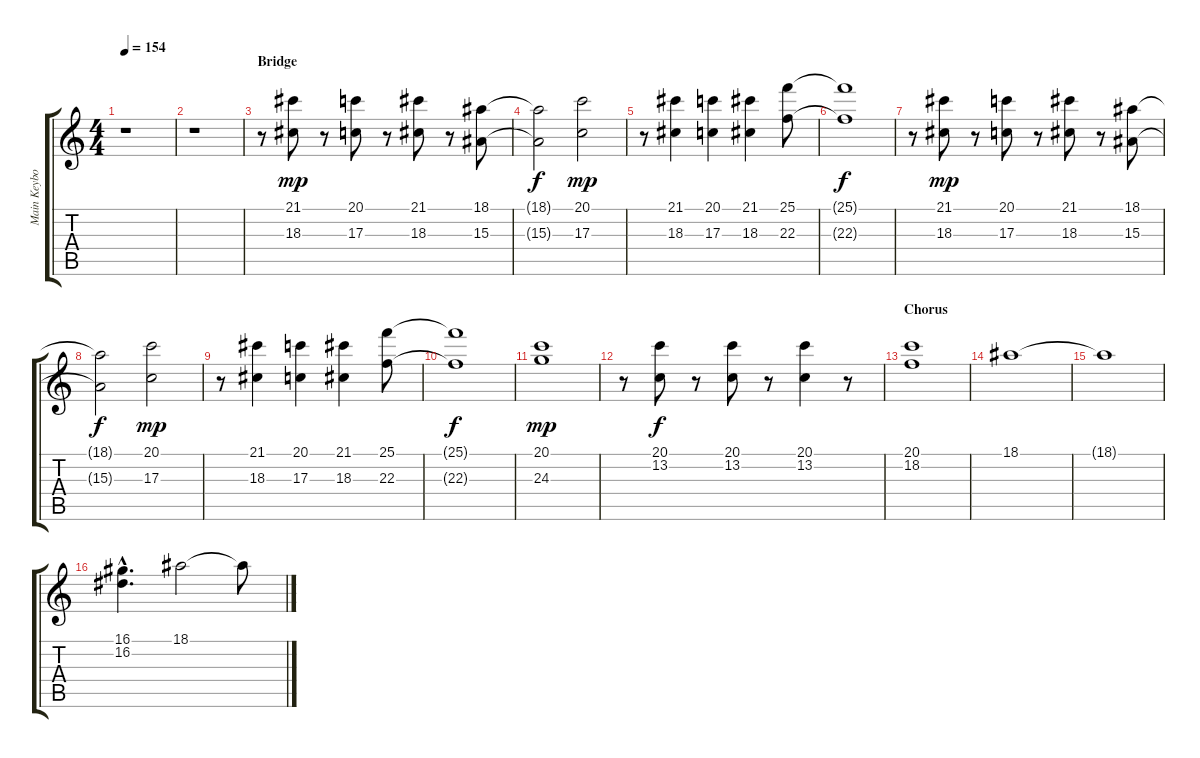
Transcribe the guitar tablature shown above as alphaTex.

\track ("Main Keyboards" "Main Keybo") {instrument stringensemble1}
\staff {score tabs}
\tuning (E4 B3 G3 D3 A2 E2) {hide}
\ts (4 4)
\tempo 154
\clef g2
\ks c
r.1{dy f} |
r.1 |
\section ("" "Bridge")
r.8 (21.1 18.3).8{dy mp} r.8 (20.1 17.3).8 r.8 (21.1 18.3).8 r.8 (18.1 15.3).8 |
(18.1{t} 15.3{t}).2{dy f} (20.1 17.3).2{dy mp} |
r.8 (21.1 18.3).4 (20.1 17.3).4 (21.1 18.3).4 (25.1 22.3).8 |
(25.1{t} 22.3{t}).1{dy f} |
r.8 (21.1 18.3).8{dy mp} r.8 (20.1 17.3).8 r.8 (21.1 18.3).8 r.8 (18.1 15.3).8 |
(18.1{t} 15.3{t}).2{dy f} (20.1 17.3).2{dy mp} |
r.8 (21.1 18.3).4 (20.1 17.3).4 (21.1 18.3).4 (25.1 22.3).8 |
(25.1{t} 22.3{t}).1{dy f} |
(20.1 24.3).1{dy mp} |
r.8 (20.1 13.2).8{dy f} r.8 (20.1 13.2).8 r.8 (20.1 13.2).4 r.8 |
\section ("" "Chorus")
(20.1 18.2).1 |
18.1.1 |
18.1{t}.1 |
(16.1{hac} 16.2).4{d} 18.1.2 18.1{t}.8
